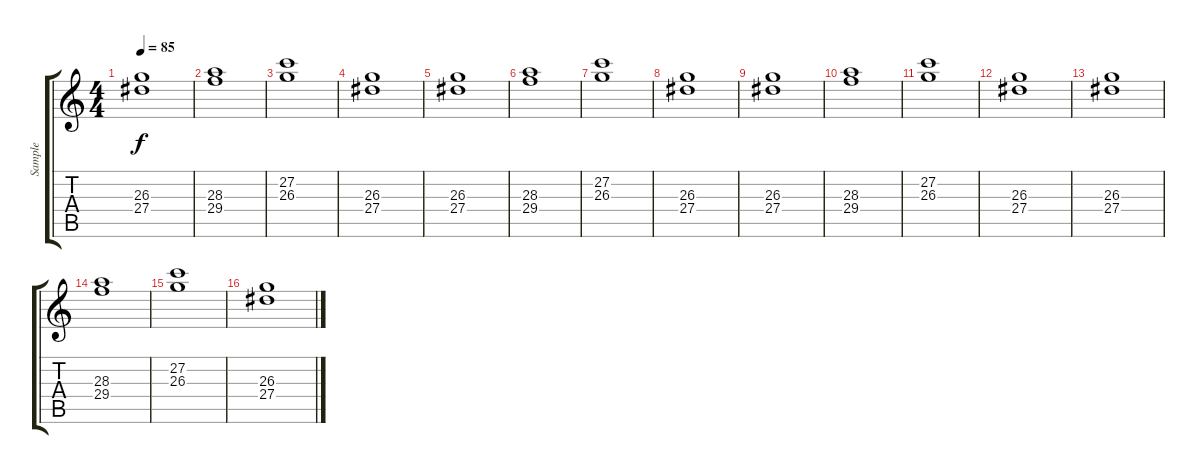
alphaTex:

\track ("Sample" "Sample") {instrument pad2warm}
\staff {score tabs}
\tuning (D4 A3 F3 C3 G2 C2) {hide}
\ts (4 4)
\tempo 85
\clef g2
\ks c
(26.3 27.4).1{dy f} |
(28.3 29.4).1 |
(27.2 26.3).1 |
(26.3 27.4).1 |
(26.3 27.4).1 |
(28.3 29.4).1 |
(27.2 26.3).1 |
(26.3 27.4).1 |
(26.3 27.4).1 |
(28.3 29.4).1 |
(27.2 26.3).1 |
(26.3 27.4).1 |
(26.3 27.4).1 |
(28.3 29.4).1 |
(27.2 26.3).1 |
(26.3 27.4).1
